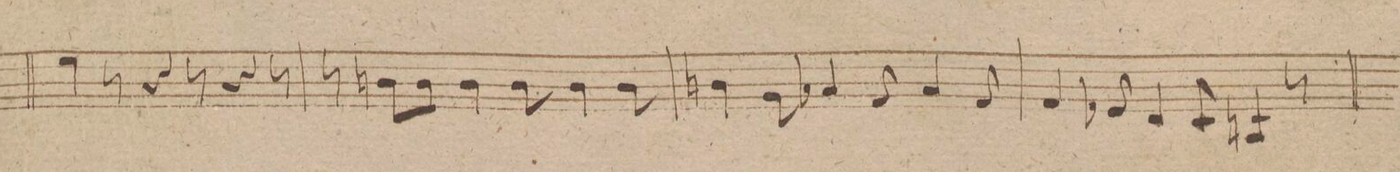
**kern	**dynam
*I"Clarinetto 2do in A.	*
*clefG2	*
*k[f#]	*
*M9/8	*
4cc\	.
8r	.
4r	.
8r	.
4r	.
8r	.
=80	=80
8r	.
8g#\L	.
8g#\J	.
4g#\	.
8g#\	.
4g#\	.
8g#\	.
=81	=81
4g#\	.
8e\	.
4fX/	.
8d/	.
4f/	.
8d/	.
=82	=82
4d/	.
8cnX/	.
4B/	.
8A/	.
4G#/	.
8r	.
=83	=83
*-	*-
